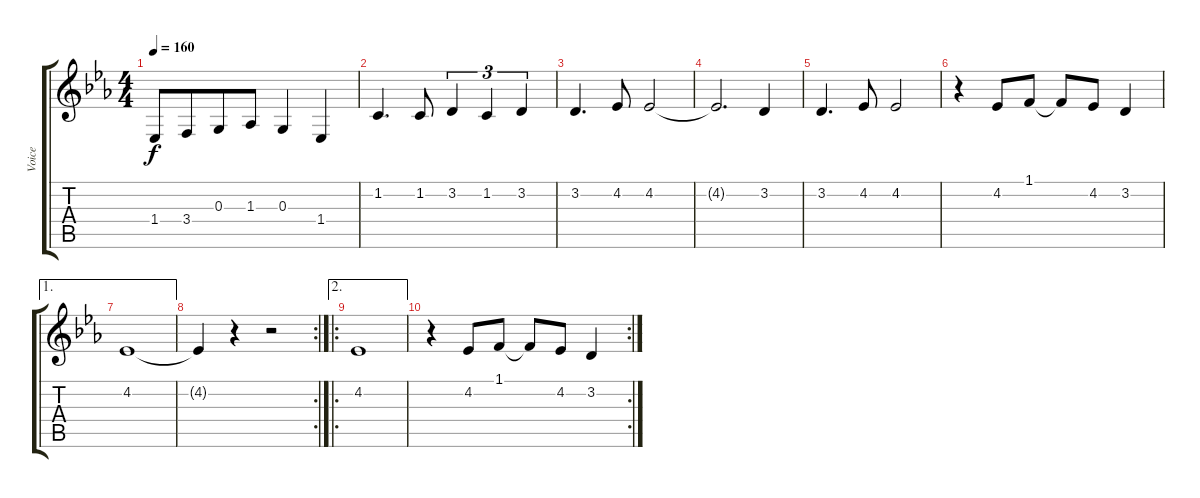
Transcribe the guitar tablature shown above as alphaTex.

\track ("Voice" "Voice") {instrument acousticgrandpiano}
\staff {score tabs}
\tuning (E4 B3 G3 D3 A2 E2) {hide}
\ts (4 4)
\tempo 160
\clef g2
\ks eb
1.4.8{dy f} 3.4.8{beam merge} 0.3.8 1.3.8 0.3.4 1.4.4 |
1.2.4{d} 1.2.8 3.2.4{tu (3 2)} 1.2.4{tu (3 2)} 3.2.4{tu (3 2)} |
3.2.4{d} 4.2.8 4.2.2 |
4.2{t}.2{d} 3.2.4 |
3.2.4{d} 4.2.8 4.2.2 |
r.4 4.2.8 1.1.8 1.1{t}.8 4.2.8 3.2.4 |
\ae 1
4.2.1 |
\rc 2
4.2{t}.4 r.4 r.2 |
\ae 2
\ro
4.2.1 |
\rc 2
r.4 4.2.8 1.1.8 1.1{t}.8 4.2.8 3.2.4
